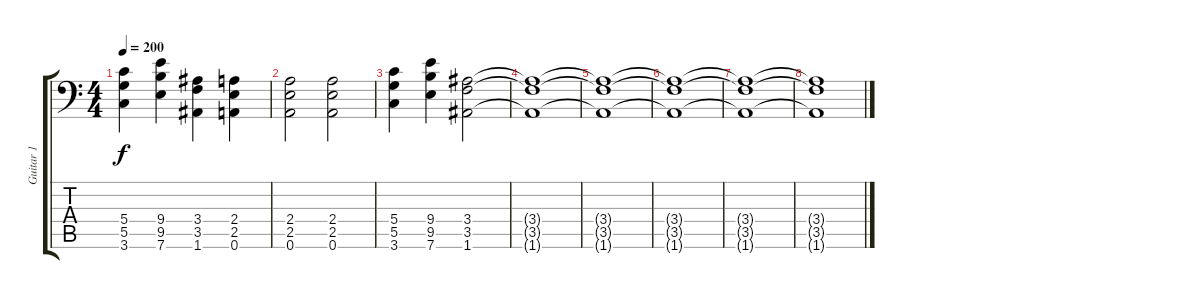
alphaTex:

\track ("Guitar 1" "Guitar 1") {instrument overdrivenguitar}
\staff {score tabs}
\tuning (A3 E3 C3 G2 D2 A1) {hide}
\ts (4 4)
\tempo 200
\clef f4
\ks c
(5.4 5.5 3.6).4{dy f} (9.4 9.5 7.6).4 (3.4 3.5 1.6).4 (2.4 2.5 0.6).4 |
(2.4 2.5 0.6).2 (2.4 2.5 0.6).2 |
(5.4 5.5 3.6).4 (9.4 9.5 7.6).4 (3.4 3.5 1.6).2{volume 0} |
(3.4{t} 3.5{t} 1.6{t}).1 |
(3.4{t} 3.5{t} 1.6{t}).1 |
(3.4{t} 3.5{t} 1.6{t}).1 |
(3.4{t} 3.5{t} 1.6{t}).1 |
(3.4{t} 3.5{t} 1.6{t}).1
